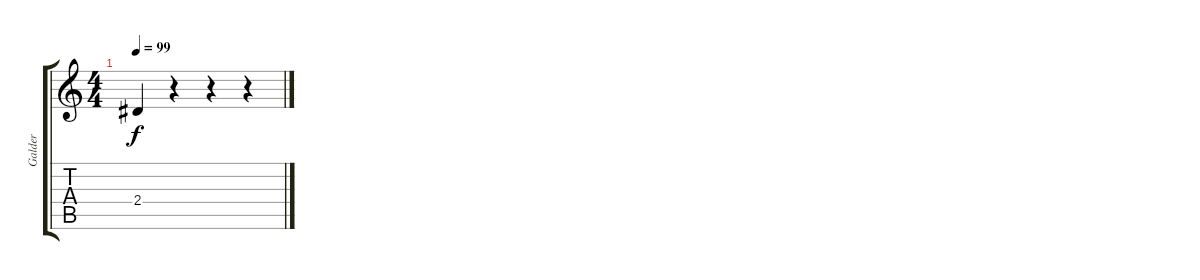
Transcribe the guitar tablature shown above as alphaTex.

\track ("Galder" "Galder") {instrument synthstrings1}
\staff {score tabs}
\tuning (Eb5 Bb4 Gb4 Db4 Ab3 Eb3) {hide}
\ts (4 4)
\tempo 99
\clef g2
\ks c
2.4.4{dy f} r.4 r.4 r.4
